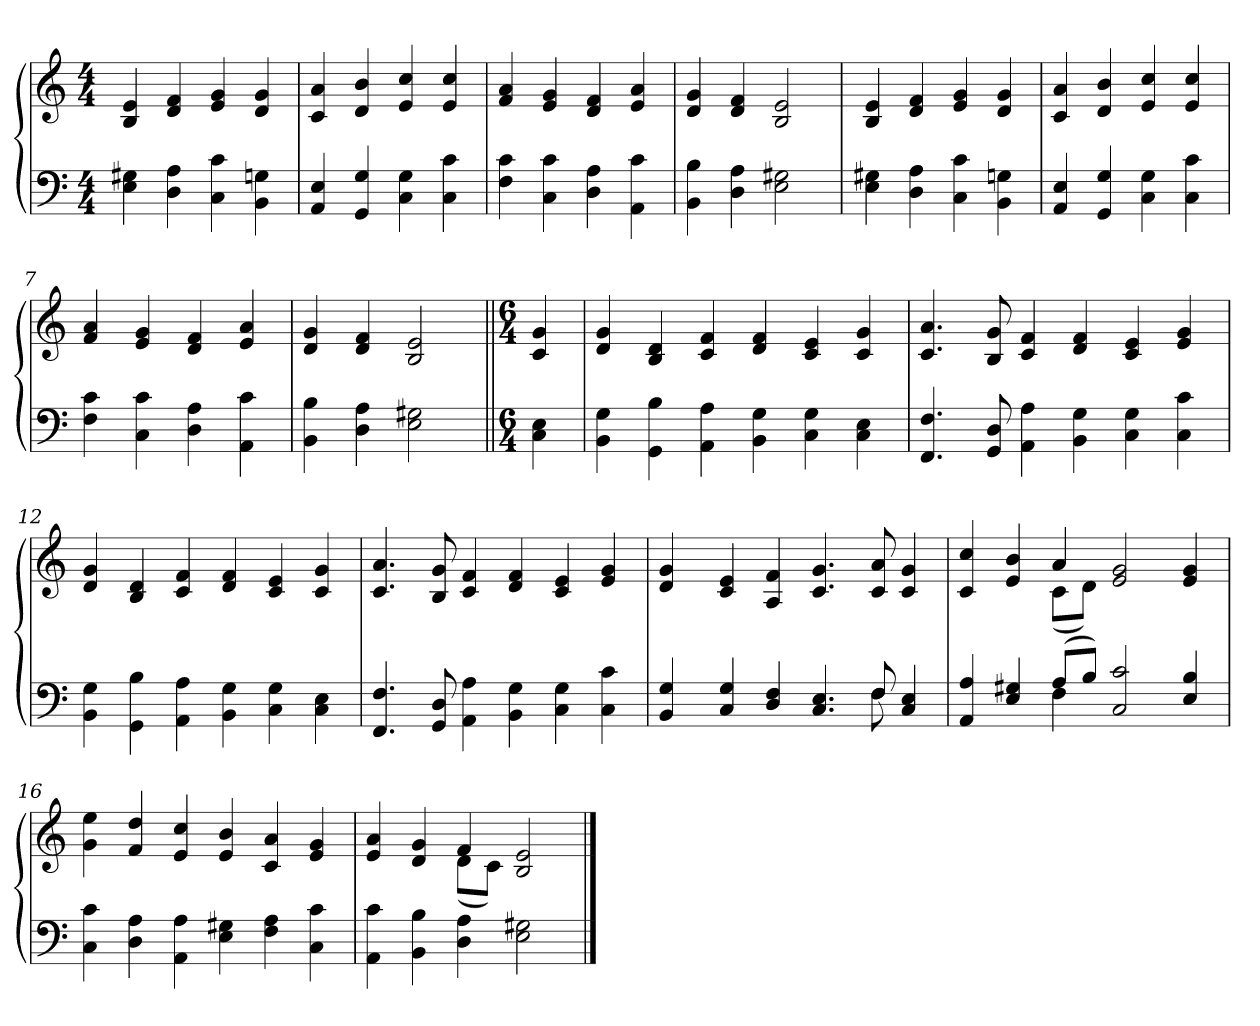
**kern	**kern
*part2	*part1
*staff2	*staff1
*clefF4	*clefG2
*k[]	*k[]
*M4/4	*M4/4
*MM112	*MM112
=1	=1
4E\ 4G#X\	4B/ 4e/
4D\ 4A\	4d/ 4f/
4C\ 4c\	4e/ 4g/
4BB\ 4Gn\	4d/ 4g/
=2	=2
4AA/ 4E/	4c/ 4a/
4GG/ 4G/	4d/ 4b/
4C\ 4G\	4e/ 4cc/
4C\ 4c\	4e/ 4cc/
=3	=3
4F\ 4c\	4f/ 4a/
4C\ 4c\	4e/ 4g/
4D\ 4A\	4d/ 4f/
4AA\ 4c\	4e/ 4a/
=4	=4
4BB\ 4B\	4d/ 4g/
4D\ 4A\	4d/ 4f/
2E\ 2G#X\	2B/ 2e/
=5	=5
4E\ 4G#X\	4B/ 4e/
4D\ 4A\	4d/ 4f/
4C\ 4c\	4e/ 4g/
4BB\ 4Gn\	4d/ 4g/
=6	=6
4AA/ 4E/	4c/ 4a/
4GG/ 4G/	4d/ 4b/
4C\ 4G\	4e/ 4cc/
4C\ 4c\	4e/ 4cc/
=7	=7
4F\ 4c\	4f/ 4a/
4C\ 4c\	4e/ 4g/
4D\ 4A\	4d/ 4f/
4AA\ 4c\	4e/ 4a/
=8	=8
4BB\ 4B\	4d/ 4g/
4D\ 4A\	4d/ 4f/
2E\ 2G#X\	2B/ 2e/
=9||	=9||
*M6/4	*M6/4
4C\ 4E\	4c/ 4g/
!!LO:LB:g=z
=10	=10
4BB\ 4G\	4d/ 4g/
4GG\ 4B\	4B/ 4d/
4AA\ 4A\	4c/ 4f/
4BB\ 4G\	4d/ 4f/
4C\ 4G\	4c/ 4e/
4C\ 4E\	4c/ 4g/
=11	=11
4.FF/ 4.F/	4.c/ 4.a/
8GG/ 8D/	8B/ 8g/
4AA\ 4A\	4c/ 4f/
4BB\ 4G\	4d/ 4f/
4C\ 4G\	4c/ 4e/
4C\ 4c\	4e/ 4g/
=12	=12
4BB\ 4G\	4d/ 4g/
4GG\ 4B\	4B/ 4d/
4AA\ 4A\	4c/ 4f/
4BB\ 4G\	4d/ 4f/
4C\ 4G\	4c/ 4e/
4C\ 4E\	4c/ 4g/
=13	=13
4.FF/ 4.F/	4.c/ 4.a/
8GG/ 8D/	8B/ 8g/
4AA\ 4A\	4c/ 4f/
4BB\ 4G\	4d/ 4f/
4C\ 4G\	4c/ 4e/
4C\ 4c\	4e/ 4g/
=14	=14
*^	*
4BB/ 4G/	8ryy	4d/ 4g/
*v	*v	*
4C/ 4G/	4c/ 4e/
4D/ 4F/	4A/ 4f/
4.C/ 4.E/	4.c/ 4.g/
*^	*
8F/	8F\	8c/ 8a/
4C/ 4E/	4ryy	4c/ 4g/
!!LO:LB:g=z
=15	=15	=15
*	*	*^
4AA/ 4A/	2ryy	4c/ 4cc/	2ryy
4E/ 4G#X/	.	4e/ 4b/	.
(>8A/L	4F\	4a/	(<8c\L
8B/J)	.	.	8d\J)
2C/ 2c/	2.ryy	2e/ 2g/	2.ryy
4E/ 4B/	.	4e/ 4g/	.
*v	*v	*	*
*	*v	*v
=16	=16
4C\ 4c\	4g\ 4ee\
4D\ 4A\	4f/ 4dd/
4AA\ 4A\	4e/ 4cc/
4E\ 4G#X\	4e/ 4b/
4F\ 4A\	4c/ 4a/
4C\ 4c\	4e/ 4g/
=17	=17
*	*^
4AA\ 4c\	4e/ 4a/	2ryy
4BB\ 4B\	4d/ 4g/	.
4D\ 4A\	4f/	(<8d\L
.	.	8c\J)
2E\ 2G#X\	2B/ 2e/	2ryy
*	*v	*v
==	==
*-	*-
